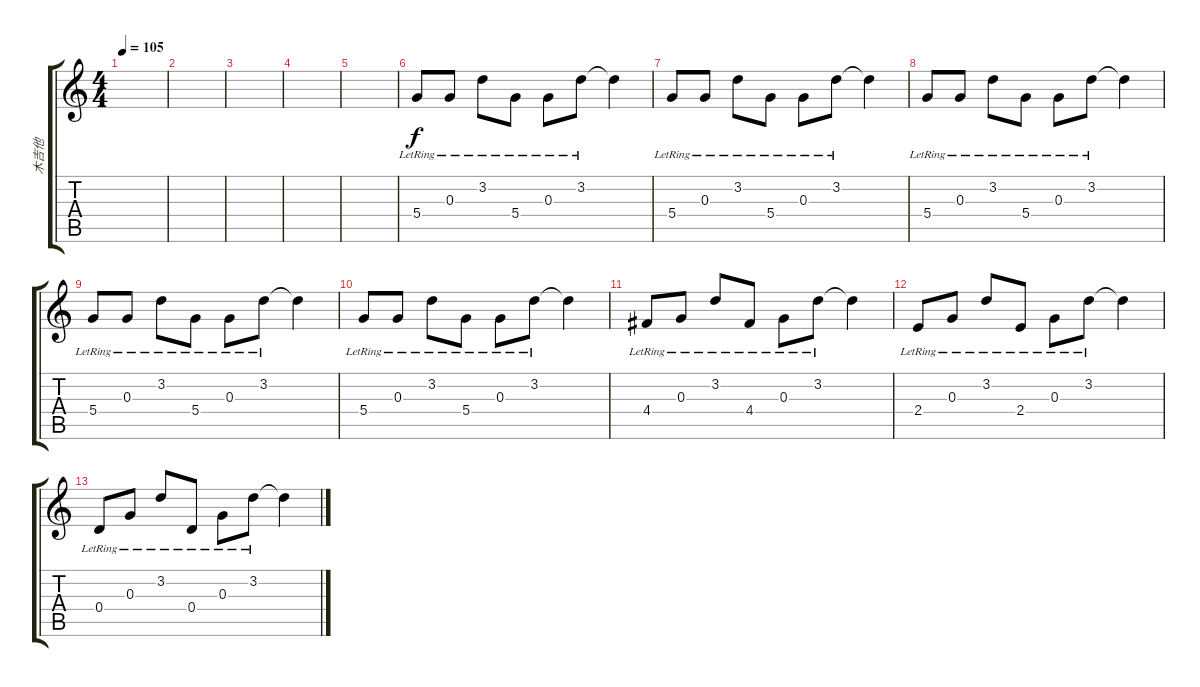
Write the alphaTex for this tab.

\track ("木吉他" "木吉他") {instrument acousticguitarsteel}
\staff {score tabs}
\tuning (E4 B3 G3 D3 A2 E2) {hide}
\ts (4 4)
\tempo 105
\clef g2
\ks c
|
|
|
|
|
5.4{lr}.8 0.3{lr}.8 3.2{lr}.8 5.4{lr}.8 0.3{lr}.8 3.2{lr}.8 3.2{t}.4 |
5.4{lr}.8 0.3{lr}.8 3.2{lr}.8 5.4{lr}.8 0.3{lr}.8 3.2{lr}.8 3.2{t}.4 |
5.4{lr}.8 0.3{lr}.8 3.2{lr}.8 5.4{lr}.8 0.3{lr}.8 3.2{lr}.8 3.2{t}.4 |
5.4{lr}.8 0.3{lr}.8 3.2{lr}.8 5.4{lr}.8 0.3{lr}.8 3.2{lr}.8 3.2{t}.4 |
5.4{lr}.8 0.3{lr}.8 3.2{lr}.8 5.4{lr}.8 0.3{lr}.8 3.2{lr}.8 3.2{t}.4 |
4.4{lr}.8 0.3{lr}.8 3.2{lr}.8 4.4{lr}.8 0.3{lr}.8 3.2{lr}.8 3.2{t}.4 |
2.4{lr}.8 0.3{lr}.8 3.2{lr}.8 2.4{lr}.8 0.3{lr}.8 3.2{lr}.8 3.2{t}.4 |
0.4{lr}.8 0.3{lr}.8 3.2{lr}.8 0.4{lr}.8 0.3{lr}.8 3.2{lr}.8 3.2{t}.4
